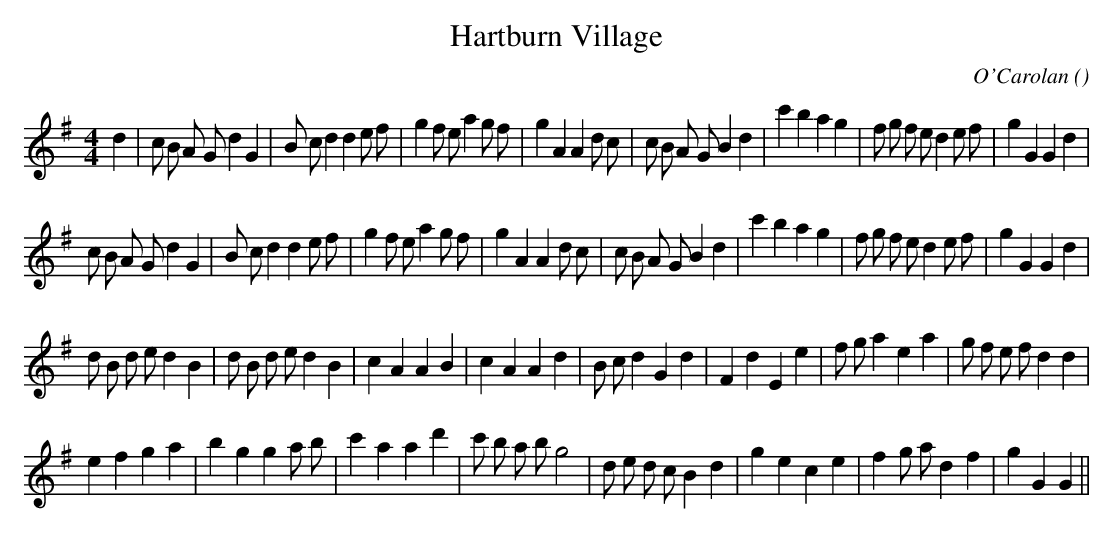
X:1
T: Hartburn Village
C:O'Carolan
O:
M:4/4
K:G
K:G
M:4/4
L:1/16
d4 |c2 B2 A2 G2 d4 G4 |B2 c2 d4 d4 e2 f2 |g4 f2 e2 a4 g2 f2 |g4 A4 A4 d2 c2 |c2 B2 A2 G2 B4 d4 |c'4 b4 a4 g4 |f2 g2 f2 e2 d4 e2 f2 |g4 G4 G4 d4 |
c2 B2 A2 G2 d4 G4 |B2 c2 d4 d4 e2 f2 |g4 f2 e2 a4 g2 f2 |g4 A4 A4 d2 c2 |c2 B2 A2 G2 B4 d4 |c'4 b4 a4 g4 |f2 g2 f2 e2 d4 e2 f2 |g4 G4 G4 d4 |
d2 B2 d2 e2 d4 B4 |d2 B2 d2 e2 d4 B4 |c4 A4 A4 B4 |c4 A4 A4 d4 |B2 c2 d4 G4 d4 |F4 d4 E4 e4 |f2 g2 a4 e4 a4 |g2 f2 e2 f2 d4 d4 |
e4 f4 g4 a4 |b4 g4 g4 a2 b2 |c'4 a4 a4 d'4 |c'2 b2 a2 b2 g8 |d2 e2 d2 c2 B4 d4 |g4 e4 c4 e4 |f4 g2 a2 d4 f4 |g4 G4 G4 ||
